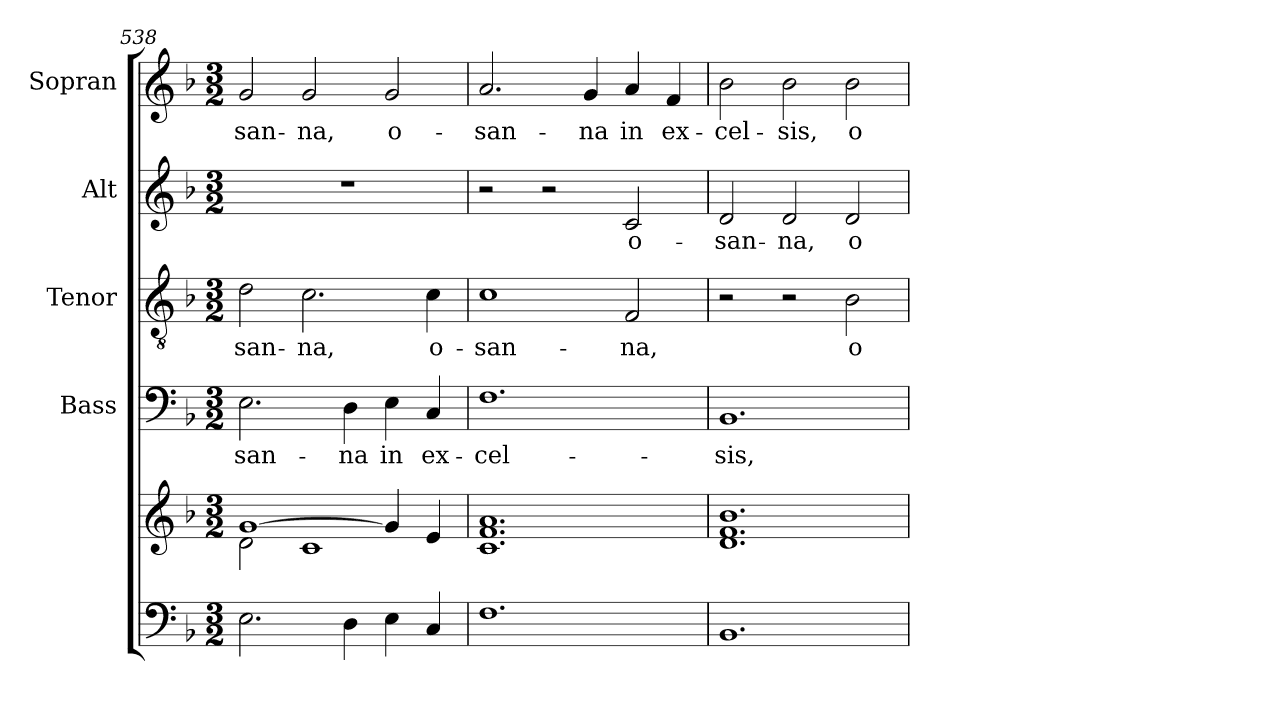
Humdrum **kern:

**kern	**kern	**kern	**text	**kern	**text	**kern	**text	**kern	**text
*part5	*part5	*part4	*part4	*part3	*part3	*part2	*part2	*part1	*part1
*staff6	*staff5	*staff4	*staff4	*staff3	*staff3	*staff2	*staff2	*staff1	*staff1
*	*	*I"Bass	*	*I"Tenor	*	*I"Alt	*	*I"Sopran	*
*	*	*I'B.	*	*I'T.	*	*I'A.	*	*I'S.	*
*clefF4	*clefG2	*clefF4	*	*clefGv2	*	*clefG2	*	*clefG2	*
*k[b-]	*k[b-]	*k[b-]	*	*k[b-]	*	*k[b-]	*	*k[b-]	*
*F:	*F:	*F:	*	*F:	*	*F:	*	*F:	*
*M3/2	*M3/2	*M3/2	*	*M3/2	*	*M3/2	*	*M3/2	*
=538	=538	=538	=538	=538	=538	=538	=538	=538	=538
*	*^	*	*	*	*	*	*	*	*
!	!	!	!	!LO:LY:b	!	!LO:LY:b	!	!	!	!LO:LY:b
2.E\	[>1g	2d\	2.E\	-san-	2d\	-san-	1.r	.	2g/	-san-
!	!	!	!	!	!	!LO:LY:b	!	!	!	!LO:LY:b
.	.	1c	.	.	2.c\	-na,	.	.	2g/	-na,
!	!	!	!	!LO:LY:b	!	!	!	!	!	!
4D\	.	.	4D\	-na	.	.	.	.	.	.
!	!	!	!	!LO:LY:b	!	!	!	!	!	!LO:LY:b
4E\	4g/]	.	4E\	in	.	.	.	.	2g/	o-
!	!	!	!	!LO:LY:b	!	!LO:LY:b	!	!	!	!
4C/	4e/	.	4C/	ex-	4c\	o-	.	.	.	.
*	*v	*v	*	*	*	*	*	*	*	*
=539	=539	=539	=539	=539	=539	=539	=539	=539	=539
!	!	!	!LO:LY:b	!	!LO:LY:b	!	!	!	!LO:LY:b
1.F	1.c 1.f 1.a	1.F	-cel-	1c	-san-	2r	.	2.a/	-san-
.	.	.	.	.	.	2r	.	.	.
!	!	!	!	!	!	!	!	!	!LO:LY:b
.	.	.	.	.	.	.	.	4g/	-na
!	!	!	!	!	!LO:LY:b	!	!LO:LY:b	!	!LO:LY:b
.	.	.	.	2F/	-na,	2c/	o-	4a/	in
!	!	!	!	!	!	!	!	!	!LO:LY:b
.	.	.	.	.	.	.	.	4f/	ex-
!!LO:PB:g=z
=540	=540	=540	=540	=540	=540	=540	=540	=540	=540
!	!	!	!LO:LY:b	!	!	!	!LO:LY:b	!	!LO:LY:b
1.BB-	1.d 1.f 1.b-	1.BB-	-sis,	2r	.	2d/	-san-	2b-\	-cel-
!	!	!	!	!	!	!	!LO:LY:b	!	!LO:LY:b
.	.	.	.	2r	.	2d/	-na,	2b-\	-sis,
!	!	!	!	!	!LO:LY:b	!	!LO:LY:b	!	!LO:LY:b
.	.	.	.	2B-\	o-	2d/	o-	2b-\	o-
=	=	=	=	=	=	=	=	=	=
*-	*-	*-	*-	*-	*-	*-	*-	*-	*-
